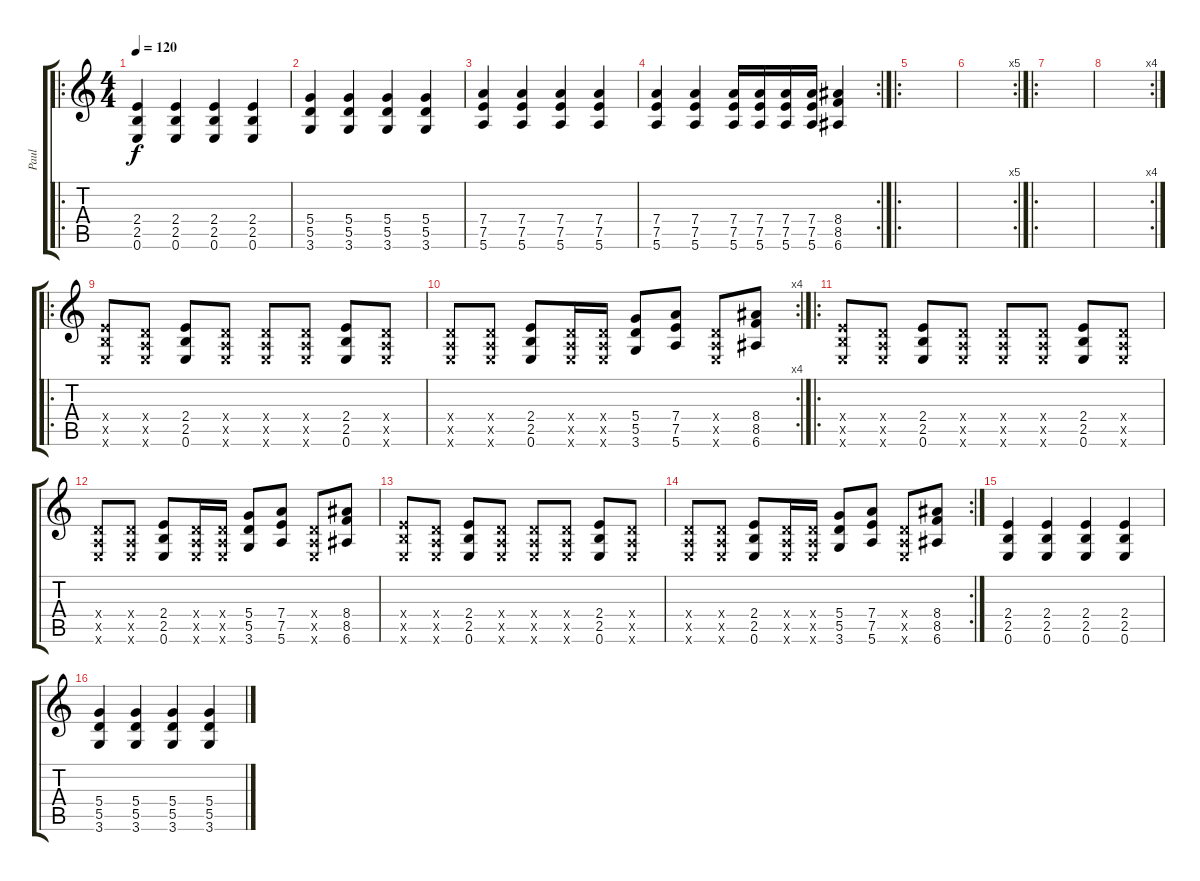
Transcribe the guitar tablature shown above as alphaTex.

\track ("Paul" "Paul") {instrument distortionguitar}
\staff {score tabs}
\tuning (E4 B3 G3 D3 A2 E2) {hide}
\ro
\ts (4 4)
\tempo 120
\clef g2
\ks c
(2.4 2.5 0.6).4{dy f} (2.4 2.5 0.6).4 (2.4 2.5 0.6).4 (2.4 2.5 0.6).4 |
(5.4 5.5 3.6).4 (5.4 5.5 3.6).4 (5.4 5.5 3.6).4 (5.4 5.5 3.6).4 |
(7.4 7.5 5.6).4 (7.4 7.5 5.6).4 (7.4 7.5 5.6).4 (7.4 7.5 5.6).4 |
\rc 2
(7.4 7.5 5.6).4 (7.4 7.5 5.6).4 (7.4 7.5 5.6).16 (7.4 7.5 5.6).16 (7.4 7.5 5.6).16 (7.4 7.5 5.6).16 (8.4 8.5 6.6).4 |
\ro
|
\rc 5
|
\ro
|
\rc 4
|
\ro
(2.4{x} 2.5{x} 0.6{x}).8 (0.4{x} 0.5{x} 0.6{x}).8 (2.4 2.5 0.6).8 (0.4{x} 0.5{x} 0.6{x}).8 (0.4{x} 0.5{x} 0.6{x}).8 (0.4{x} 0.5{x} 0.6{x}).8 (2.4 2.5 0.6).8 (0.4{x} 0.5{x} 0.6{x}).8 |
\rc 4
(0.4{x} 0.5{x} 0.6{x}).8 (0.4{x} 0.5{x} 0.6{x}).8 (2.4 2.5 0.6).8 (0.4{x} 0.5{x} 0.6{x}).16 (0.4{x} 0.5{x} 0.6{x}).16 (5.4 5.5 3.6).8 (7.4 7.5 5.6).8 (0.4{x} 0.5{x} 0.6{x}).8 (8.4 8.5 6.6).8 |
\ro
(2.4{x} 2.5{x} 0.6{x}).8 (0.4{x} 0.5{x} 0.6{x}).8 (2.4 2.5 0.6).8 (0.4{x} 0.5{x} 0.6{x}).8 (0.4{x} 0.5{x} 0.6{x}).8 (0.4{x} 0.5{x} 0.6{x}).8 (2.4 2.5 0.6).8 (0.4{x} 0.5{x} 0.6{x}).8 |
(0.4{x} 0.5{x} 0.6{x}).8 (0.4{x} 0.5{x} 0.6{x}).8 (2.4 2.5 0.6).8 (0.4{x} 0.5{x} 0.6{x}).16 (0.4{x} 0.5{x} 0.6{x}).16 (5.4 5.5 3.6).8 (7.4 7.5 5.6).8 (0.4{x} 0.5{x} 0.6{x}).8 (8.4 8.5 6.6).8 |
(2.4{x} 2.5{x} 0.6{x}).8 (0.4{x} 0.5{x} 0.6{x}).8 (2.4 2.5 0.6).8 (0.4{x} 0.5{x} 0.6{x}).8 (0.4{x} 0.5{x} 0.6{x}).8 (0.4{x} 0.5{x} 0.6{x}).8 (2.4 2.5 0.6).8 (0.4{x} 0.5{x} 0.6{x}).8 |
\rc 2
(0.4{x} 0.5{x} 0.6{x}).8 (0.4{x} 0.5{x} 0.6{x}).8 (2.4 2.5 0.6).8 (0.4{x} 0.5{x} 0.6{x}).16 (0.4{x} 0.5{x} 0.6{x}).16 (5.4 5.5 3.6).8 (7.4 7.5 5.6).8 (0.4{x} 0.5{x} 0.6{x}).8 (8.4 8.5 6.6).8 |
(2.4 2.5 0.6).4 (2.4 2.5 0.6).4 (2.4 2.5 0.6).4 (2.4 2.5 0.6).4 |
(5.4 5.5 3.6).4 (5.4 5.5 3.6).4 (5.4 5.5 3.6).4 (5.4 5.5 3.6).4
